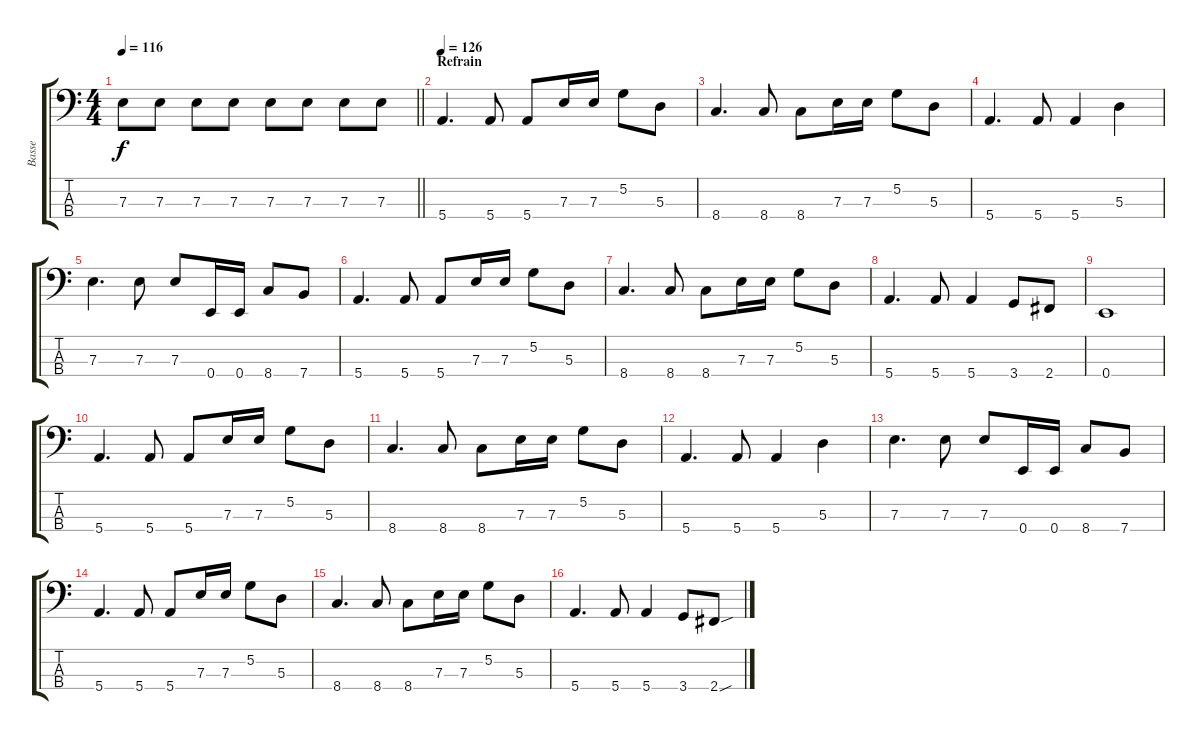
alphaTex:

\track ("Basse" "Basse") {instrument electricbassfinger}
\staff {score tabs}
\tuning (G2 D2 A1 E1) {hide}
\ts (4 4)
\tempo 116
\clef f4
\barLineRight lightlight
\ks c
7.3.8{dy f} 7.3.8 7.3.8 7.3.8 7.3.8 7.3.8 7.3.8 7.3.8 |
\section ("" "Refrain")
\tempo 126
5.4.4{d} 5.4.8 5.4.8 7.3.16 7.3.16 5.2.8 5.3.8 |
8.4.4{d} 8.4.8 8.4.8 7.3.16 7.3.16 5.2.8 5.3.8 |
5.4.4{d} 5.4.8 5.4.4 5.3.4 |
7.3.4{d} 7.3.8 7.3.8 0.4.16 0.4.16 8.4.8 7.4.8 |
5.4.4{d} 5.4.8 5.4.8 7.3.16 7.3.16 5.2.8 5.3.8 |
8.4.4{d} 8.4.8 8.4.8 7.3.16 7.3.16 5.2.8 5.3.8 |
5.4.4{d} 5.4.8 5.4.4 3.4.8 2.4.8 |
0.4.1 |
5.4.4{d} 5.4.8 5.4.8 7.3.16 7.3.16 5.2.8 5.3.8 |
8.4.4{d} 8.4.8 8.4.8 7.3.16 7.3.16 5.2.8 5.3.8 |
5.4.4{d} 5.4.8 5.4.4 5.3.4 |
7.3.4{d} 7.3.8 7.3.8 0.4.16 0.4.16 8.4.8 7.4.8 |
5.4.4{d} 5.4.8 5.4.8 7.3.16 7.3.16 5.2.8 5.3.8 |
8.4.4{d} 8.4.8 8.4.8 7.3.16 7.3.16 5.2.8 5.3.8 |
5.4.4{d} 5.4.8 5.4.4 3.4.8 2.4{sou}.8
